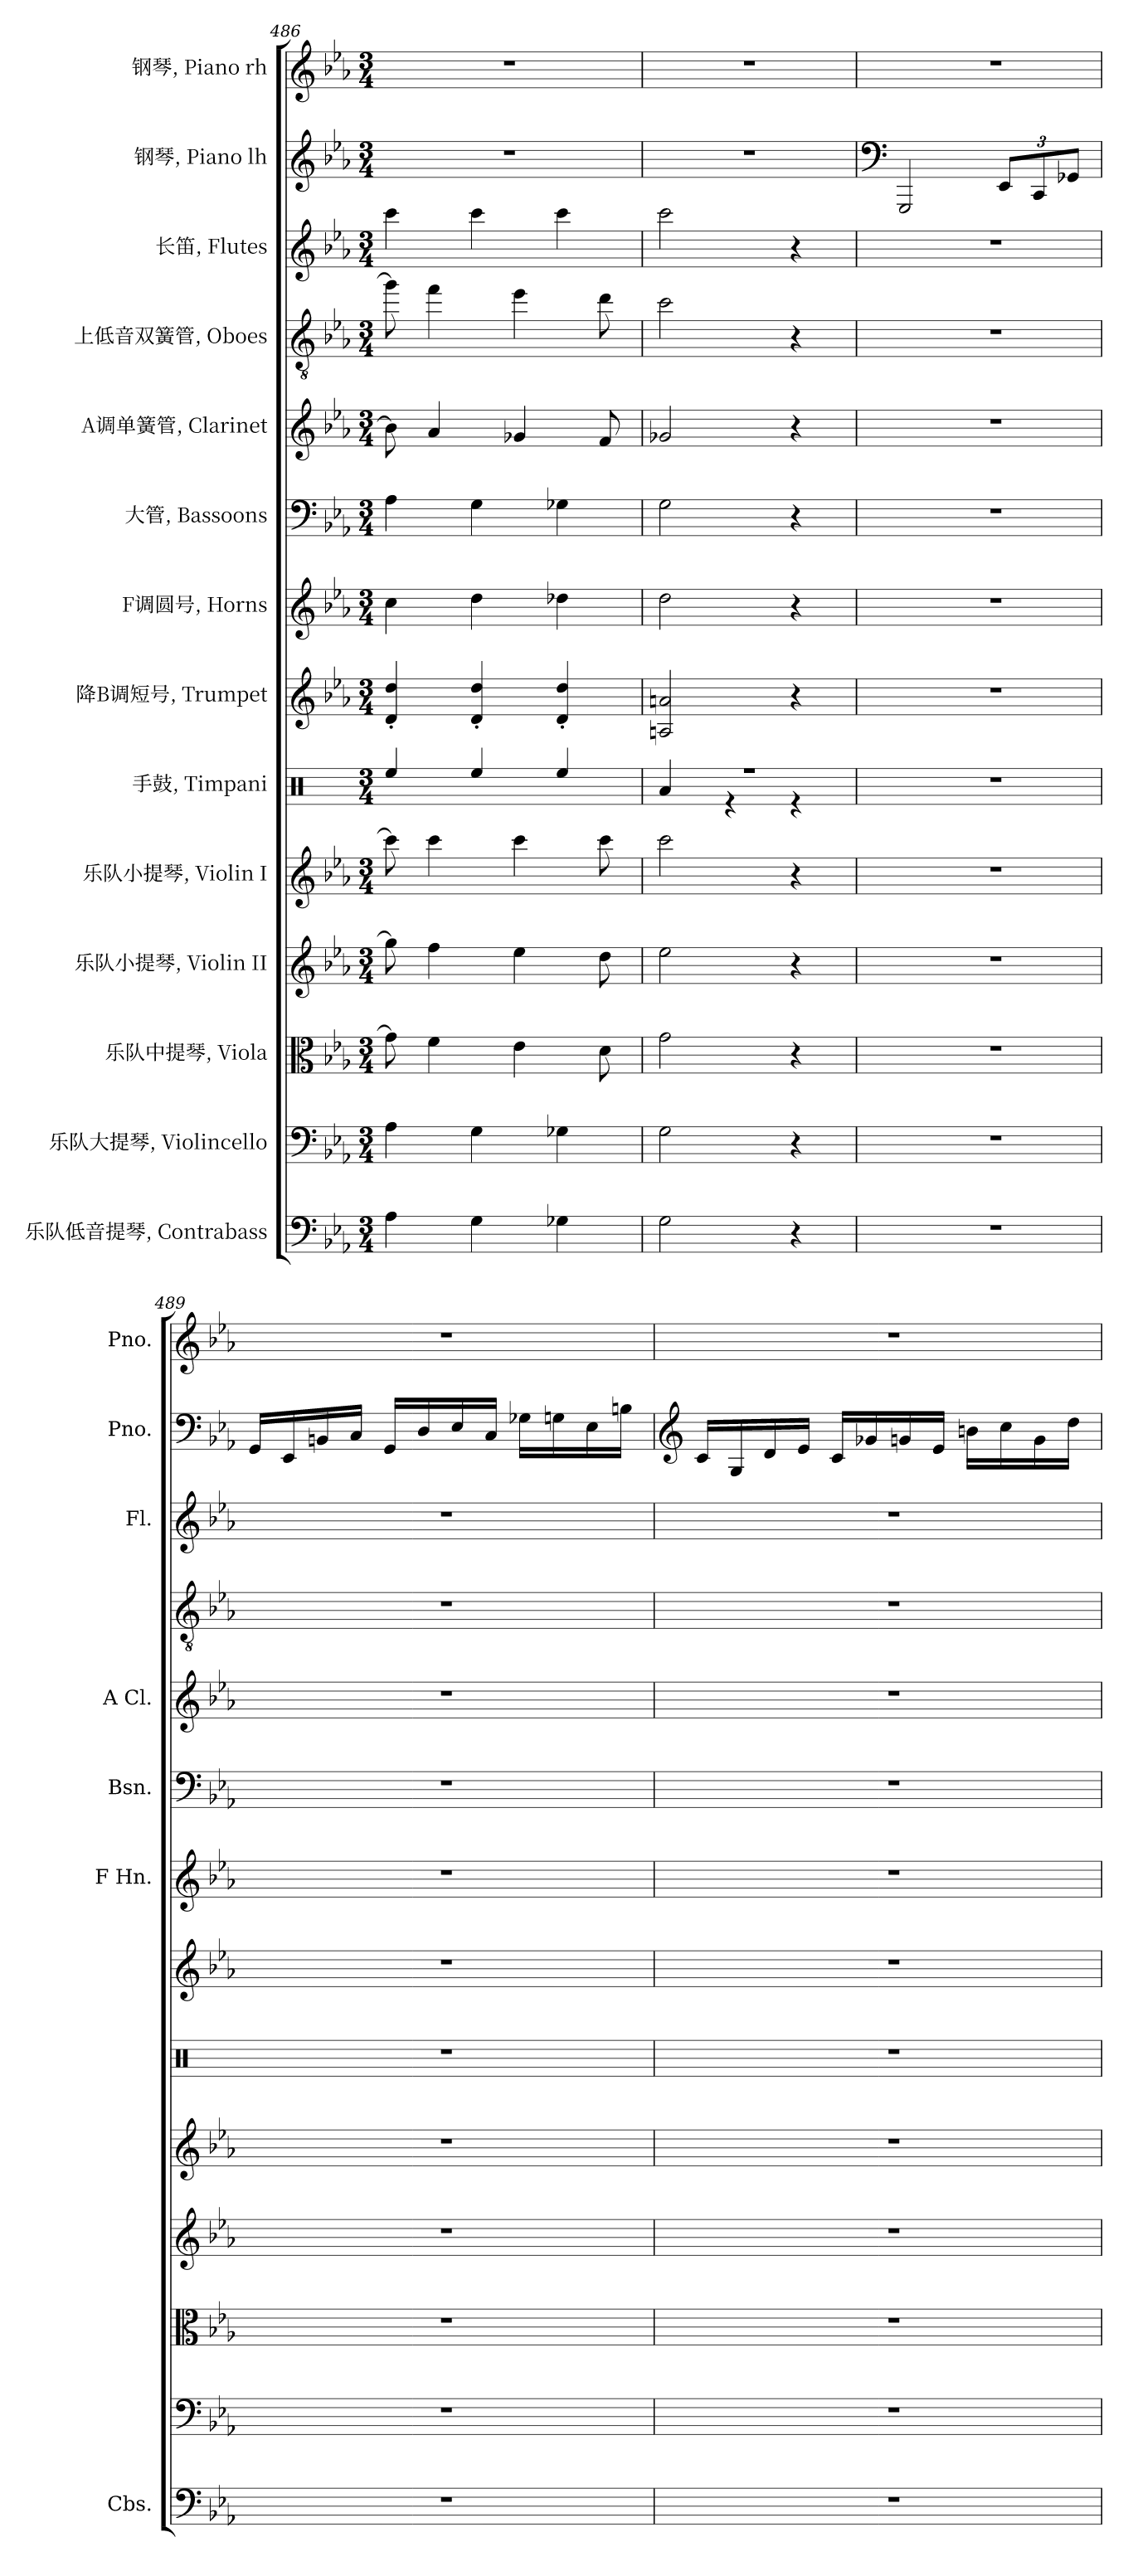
**kern	**kern	**kern	**kern	**kern	**kern	**kern	**kern	**kern	**kern	**kern	**kern	**kern	**kern
*part14	*part13	*part12	*part11	*part10	*part9	*part8	*part7	*part6	*part5	*part4	*part3	*part2	*part1
*staff14	*staff13	*staff12	*staff11	*staff10	*staff9	*staff8	*staff7	*staff6	*staff5	*staff4	*staff3	*staff2	*staff1
*I"乐队低音提琴, Contrabass	*I"乐队大提琴, Violincello	*I"乐队中提琴, Viola	*I"乐队小提琴, Violin II	*I"乐队小提琴, Violin I	*I"手鼓, Timpani	*I"降B调短号, Trumpet	*I"F调圆号, Horns	*I"大管, Bassoons	*I"A调单簧管, Clarinet	*I"上低音双簧管, Oboes	*I"长笛, Flutes	*I"钢琴, Piano lh	*I"钢琴, Piano rh
*I'Cbs.	*	*	*	*	*	*	*I'F Hn.	*I'Bsn.	*I'A Cl.	*	*I'Fl.	*I'Pno.	*I'Pno.
*clefF4	*clefF4	*clefC3	*clefG2	*clefG2	*clefX	*clefG2	*clefG2	*clefF4	*clefG2	*clefGv2	*clefG2	*clefG2	*clefG2
*ITrd7c12	*	*	*	*	*	*ITrd1c2	*ITrd4c7	*	*ITrd2c3	*	*	*	*
*k[b-e-a-]	*k[b-e-a-]	*k[b-e-a-]	*k[b-e-a-]	*k[b-e-a-]	*k[]	*k[b-e-a-d-g-]	*k[b-e-a-d-]	*k[b-e-a-]	*k[]	*k[b-e-a-]	*k[b-e-a-]	*k[b-e-a-]	*k[b-e-a-]
*M3/4	*M3/4	*M3/4	*M3/4	*M3/4	*M3/4	*M3/4	*M3/4	*M3/4	*M3/4	*M3/4	*M3/4	*M3/4	*M3/4
*MM120	*MM120	*MM120	*MM120	*MM120	*MM120	*MM120	*MM120	*MM120	*MM120	*MM120	*MM120	*MM120	*MM120
=486	=486	=486	=486	=486	=486	=486	=486	=486	=486	=486	=486	=486	=486
4AA-\	4A-\	8g\]	8gg\]	8ccc\]	4Ree/	4c/' 4cc/'	4f\	4A-\	8g\]	8gg\]	4ccc\	2.r	2.r
.	.	4f\	4ff\	4ccc\	.	.	.	.	4f/	4ff\	.	.	.
4GG\	4G\	.	.	.	4Ree/	4c/' 4cc/'	4g\	4G\	.	.	4ccc\	.	.
.	.	4e-\	4ee-\	4ccc\	.	.	.	.	4e-X/	4ee-\	.	.	.
4GG-X\	4G-X\	.	.	.	4Ree/	4c/' 4cc/'	4g-X\	4G-X\	.	.	4ccc\	.	.
.	.	8d\	8dd\	8ccc\	.	.	.	.	8d/	8dd\	.	.	.
=487	=487	=487	=487	=487	=487	=487	=487	=487	=487	=487	=487	=487	=487
*	*	*	*	*	*	*	*	*	*	*	*	*	*MM95
*	*	*	*	*	*^	*	*	*	*	*	*	*	*
2GG\	2G\	2g\	2ee-\	2ccc\	2.r	4Ra/	2Gn/ 2gn/	2g\	2G\	2e-X/	2cc\	2ccc\	2.r	2.r
.	.	.	.	.	.	4r	.	.	.	.	.	.	.	.
4r	4r	4r	4r	4r	.	4r	4r	4r	4r	4r	4r	4r	.	.
*	*	*	*	*	*v	*v	*	*	*	*	*	*	*	*
=488	=488	=488	=488	=488	=488	=488	=488	=488	=488	=488	=488	=488	=488
*	*	*	*	*	*	*	*	*	*	*	*	*clefF4	*
*	*	*	*	*	*	*	*	*	*	*	*	*	*MM125
2.r	2.r	2.r	2.r	2.r	2.r	2.r	2.r	2.r	2.r	2.r	2.r	2GGG/	2.r
*	*	*	*	*	*	*	*	*	*	*	*	*Xbrackettup	*
.	.	.	.	.	.	.	.	.	.	.	.	12EE-/L	.
.	.	.	.	.	.	.	.	.	.	.	.	12CC/	.
.	.	.	.	.	.	.	.	.	.	.	.	12GG-X/J	.
!!LO:PB:g=z
=489	=489	=489	=489	=489	=489	=489	=489	=489	=489	=489	=489	=489	=489
*	*	*	*	*	*	*	*	*	*	*	*	*	*MM110
2.r	2.r	2.r	2.r	2.r	2.r	2.r	2.r	2.r	2.r	2.r	2.r	16GG/LL	2.r
.	.	.	.	.	.	.	.	.	.	.	.	16EE-/	.
.	.	.	.	.	.	.	.	.	.	.	.	16BBn/	.
.	.	.	.	.	.	.	.	.	.	.	.	16C/JJ	.
.	.	.	.	.	.	.	.	.	.	.	.	16GG/LL	.
.	.	.	.	.	.	.	.	.	.	.	.	16D/	.
.	.	.	.	.	.	.	.	.	.	.	.	16E-/	.
.	.	.	.	.	.	.	.	.	.	.	.	16C/JJ	.
.	.	.	.	.	.	.	.	.	.	.	.	16G-X\LL	.
.	.	.	.	.	.	.	.	.	.	.	.	16Gn\	.
.	.	.	.	.	.	.	.	.	.	.	.	16E-\	.
.	.	.	.	.	.	.	.	.	.	.	.	16Bn\JJ	.
=490	=490	=490	=490	=490	=490	=490	=490	=490	=490	=490	=490	=490	=490
*	*	*	*	*	*	*	*	*	*	*	*	*clefG2	*
*	*	*	*	*	*	*	*	*	*	*	*	*	*MM135
2.r	2.r	2.r	2.r	2.r	2.r	2.r	2.r	2.r	2.r	2.r	2.r	16c/LL	2.r
.	.	.	.	.	.	.	.	.	.	.	.	16G/	.
.	.	.	.	.	.	.	.	.	.	.	.	16d/	.
.	.	.	.	.	.	.	.	.	.	.	.	16e-/JJ	.
.	.	.	.	.	.	.	.	.	.	.	.	16c/LL	.
.	.	.	.	.	.	.	.	.	.	.	.	16g-X/	.
.	.	.	.	.	.	.	.	.	.	.	.	16gn/	.
.	.	.	.	.	.	.	.	.	.	.	.	16e-/JJ	.
.	.	.	.	.	.	.	.	.	.	.	.	16bn\LL	.
.	.	.	.	.	.	.	.	.	.	.	.	16cc\	.
.	.	.	.	.	.	.	.	.	.	.	.	16g\	.
.	.	.	.	.	.	.	.	.	.	.	.	16dd\JJ	.
=	=	=	=	=	=	=	=	=	=	=	=	=	=
*-	*-	*-	*-	*-	*-	*-	*-	*-	*-	*-	*-	*-	*-
